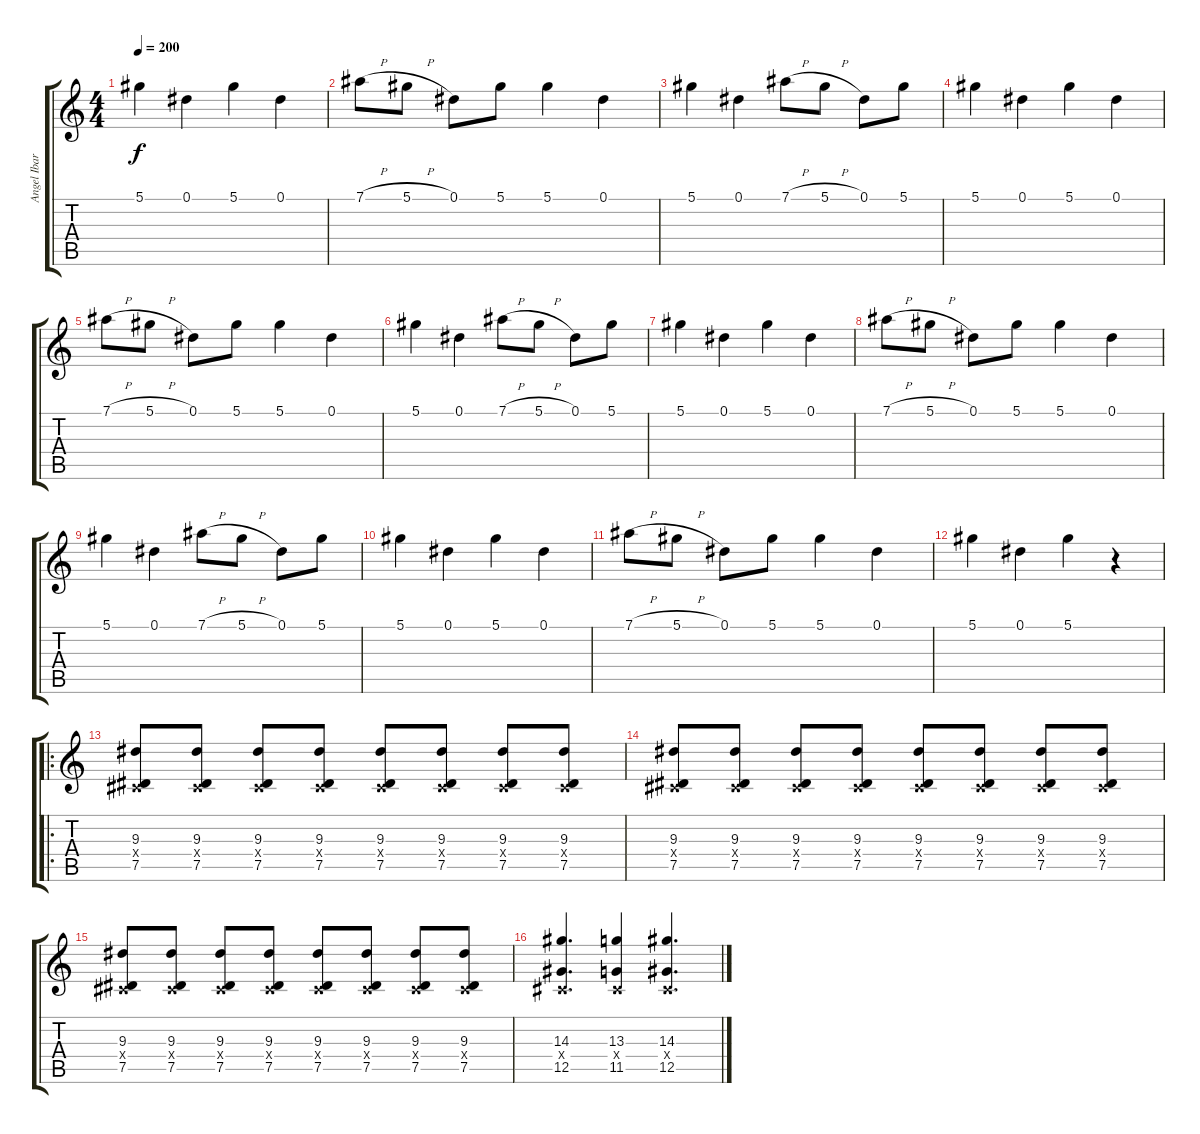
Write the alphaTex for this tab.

\track ("Angel Ibarra" "Angel Ibar") {instrument distortionguitar}
\staff {score tabs}
\tuning (Eb4 Bb3 Gb3 Db3 Ab2 Db2) {hide}
\ts (4 4)
\tempo 200
\clef g2
\ks c
5.1.4{dy f} 0.1.4 5.1.4 0.1.4 |
7.1{h}.8 5.1{h}.8 0.1.8 5.1.8 5.1.4 0.1.4 |
5.1.4 0.1.4 7.1{h}.8 5.1{h}.8 0.1.8 5.1.8 |
5.1.4 0.1.4 5.1.4 0.1.4 |
7.1{h}.8 5.1{h}.8 0.1.8 5.1.8 5.1.4 0.1.4 |
5.1.4 0.1.4 7.1{h}.8 5.1{h}.8 0.1.8 5.1.8 |
5.1.4 0.1.4 5.1.4 0.1.4 |
7.1{h}.8 5.1{h}.8 0.1.8 5.1.8 5.1.4 0.1.4 |
5.1.4 0.1.4 7.1{h}.8 5.1{h}.8 0.1.8 5.1.8 |
5.1.4 0.1.4 5.1.4 0.1.4 |
7.1{h}.8 5.1{h}.8 0.1.8 5.1.8 5.1.4 0.1.4 |
5.1.4 0.1.4 5.1.4 r.4 |
\ro
(9.3 0.4{x} 7.5).8 (9.3 0.4{x} 7.5).8 (9.3 0.4{x} 7.5).8 (9.3 0.4{x} 7.5).8 (9.3 0.4{x} 7.5).8 (9.3 0.4{x} 7.5).8 (9.3 0.4{x} 7.5).8 (9.3 0.4{x} 7.5).8 |
(9.3 0.4{x} 7.5).8 (9.3 0.4{x} 7.5).8 (9.3 0.4{x} 7.5).8 (9.3 0.4{x} 7.5).8 (9.3 0.4{x} 7.5).8 (9.3 0.4{x} 7.5).8 (9.3 0.4{x} 7.5).8 (9.3 0.4{x} 7.5).8 |
(9.3 0.4{x} 7.5).8 (9.3 0.4{x} 7.5).8 (9.3 0.4{x} 7.5).8 (9.3 0.4{x} 7.5).8 (9.3 0.4{x} 7.5).8 (9.3 0.4{x} 7.5).8 (9.3 0.4{x} 7.5).8 (9.3 0.4{x} 7.5).8 |
(14.3 0.4{x} 12.5).4{d} (13.3 0.4{x} 11.5).4 (14.3 0.4{x} 12.5).4{d}
